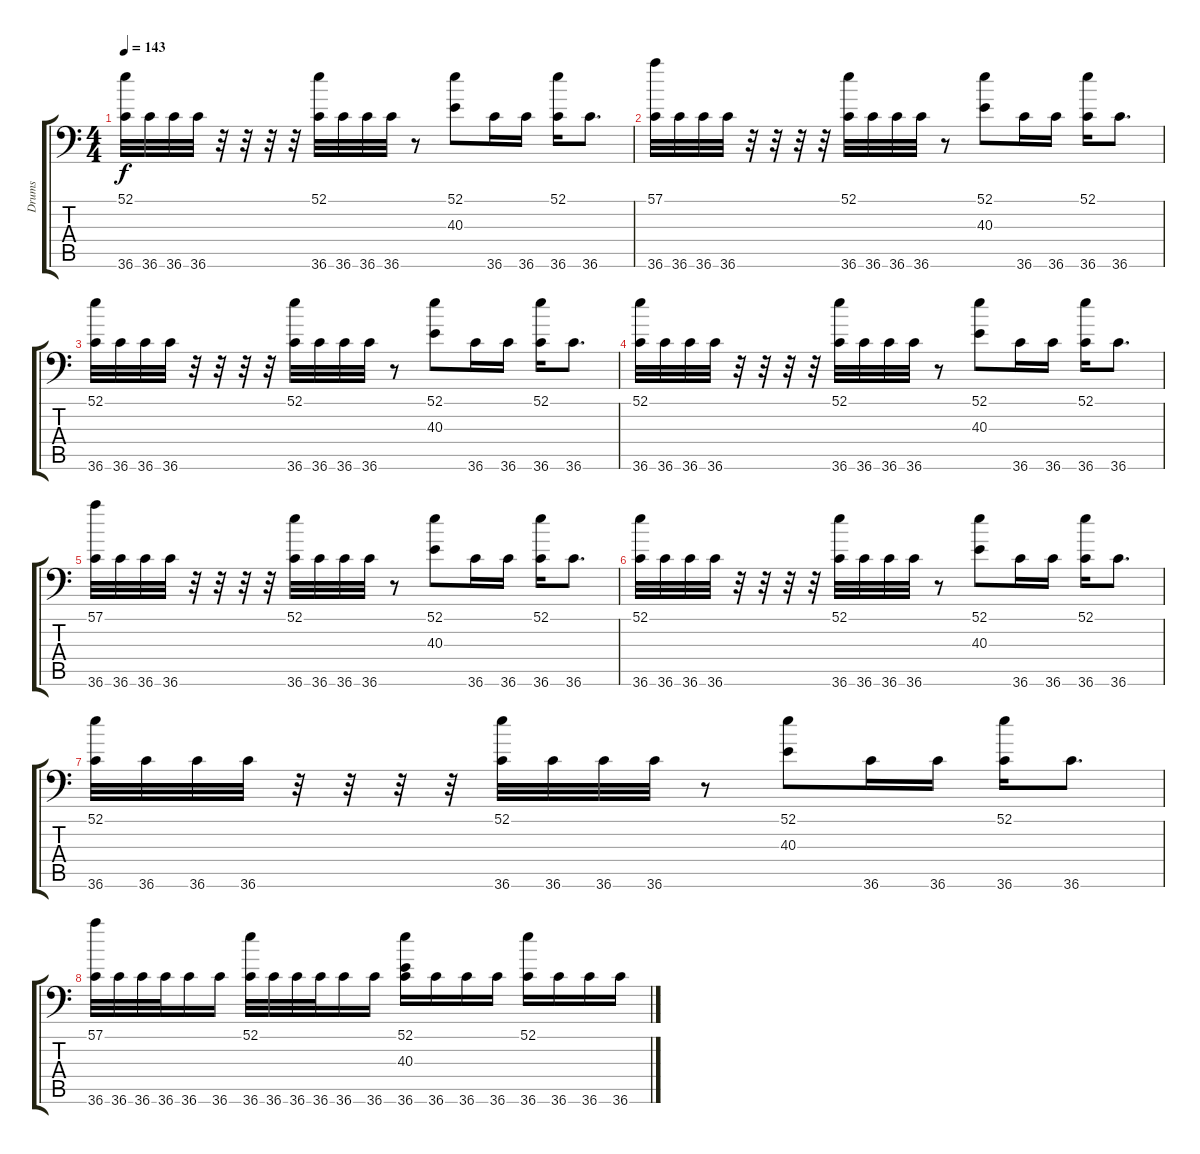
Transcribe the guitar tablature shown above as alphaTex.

\track ("Drums" "Drums") {instrument acousticgrandpiano}
\staff {score tabs}
\tuning (C-1 C-1 C-1 C-1 C-1 C-1) {hide}
\ts (4 4)
\tempo 143
\clef f4
\ks c
(52.1 36.6).32{dy f} 36.6.32 36.6.32 36.6.32 r.32 r.32 r.32 r.32 (52.1 36.6).32 36.6.32 36.6.32 36.6.32 r.8 (52.1 40.3).8 36.6.16 36.6.16 (52.1 36.6).16 36.6.8{d} |
(57.1 36.6).32 36.6.32 36.6.32 36.6.32 r.32 r.32 r.32 r.32 (52.1 36.6).32 36.6.32 36.6.32 36.6.32 r.8 (52.1 40.3).8 36.6.16 36.6.16 (52.1 36.6).16 36.6.8{d} |
(52.1 36.6).32 36.6.32 36.6.32 36.6.32 r.32 r.32 r.32 r.32 (52.1 36.6).32 36.6.32 36.6.32 36.6.32 r.8 (52.1 40.3).8 36.6.16 36.6.16 (52.1 36.6).16 36.6.8{d} |
(52.1 36.6).32 36.6.32 36.6.32 36.6.32 r.32 r.32 r.32 r.32 (52.1 36.6).32 36.6.32 36.6.32 36.6.32 r.8 (52.1 40.3).8 36.6.16 36.6.16 (52.1 36.6).16 36.6.8{d} |
(57.1 36.6).32 36.6.32 36.6.32 36.6.32 r.32 r.32 r.32 r.32 (52.1 36.6).32 36.6.32 36.6.32 36.6.32 r.8 (52.1 40.3).8 36.6.16 36.6.16 (52.1 36.6).16 36.6.8{d} |
(52.1 36.6).32 36.6.32 36.6.32 36.6.32 r.32 r.32 r.32 r.32 (52.1 36.6).32 36.6.32 36.6.32 36.6.32 r.8 (52.1 40.3).8 36.6.16 36.6.16 (52.1 36.6).16 36.6.8{d} |
(52.1 36.6).32 36.6.32 36.6.32 36.6.32 r.32 r.32 r.32 r.32 (52.1 36.6).32 36.6.32 36.6.32 36.6.32 r.8 (52.1 40.3).8 36.6.16 36.6.16 (52.1 36.6).16 36.6.8{d} |
(57.1 36.6).32 36.6.32 36.6.32 36.6.32 36.6.16 36.6.16 (52.1 36.6).32 36.6.32 36.6.32 36.6.32 36.6.16 36.6.16 (52.1 40.3 36.6).16 36.6.16 36.6.16 36.6.16 (52.1 36.6).16 36.6.16 36.6.16 36.6.16
